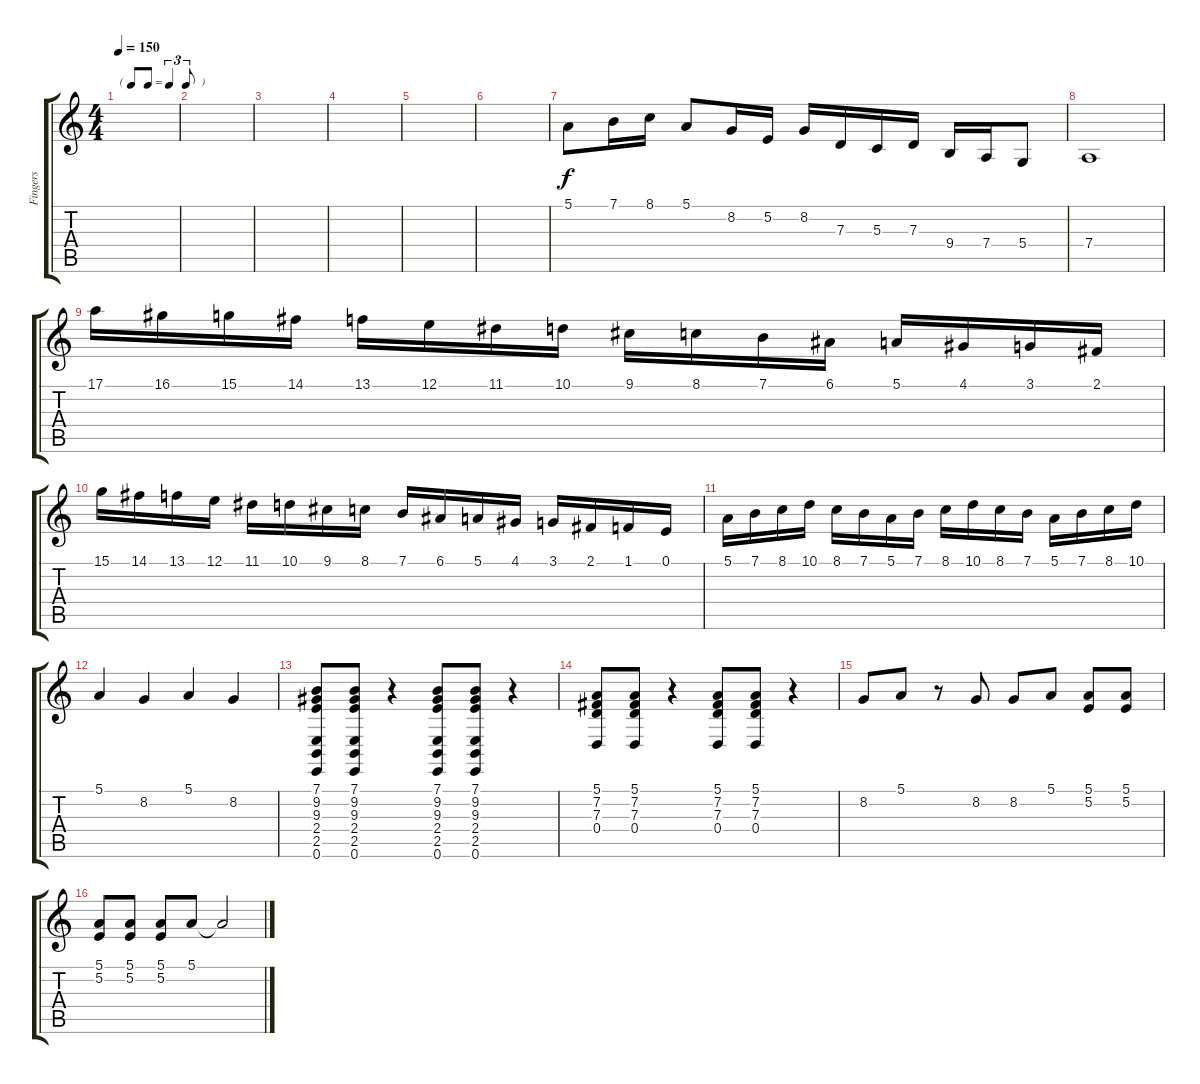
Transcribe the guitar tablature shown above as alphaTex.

\track ("Fingers" "Fingers") {instrument brightacousticpiano}
\staff {score tabs}
\tuning (E4 B3 G3 D3 A2 E2) {hide}
\ts (4 4)
\tf triplet8th
\tempo 150
\clef g2
\ks c
|
|
|
|
|
|
5.1.8 7.1.16 8.1.16 5.1.8 8.2.16 5.2.16 8.2.16 7.3.16 5.3.16 7.3.16 9.4.16 7.4.16 5.4.8 |
7.4.1 |
17.1.16 16.1.16 15.1.16 14.1.16 13.1.16 12.1.16 11.1.16 10.1.16 9.1.16 8.1.16 7.1.16 6.1.16 5.1.16 4.1.16 3.1.16 2.1.16 |
15.1.16 14.1.16 13.1.16 12.1.16 11.1.16 10.1.16 9.1.16 8.1.16 7.1.16 6.1.16 5.1.16 4.1.16 3.1.16 2.1.16 1.1.16 0.1.16 |
5.1.16 7.1.16 8.1.16 10.1.16 8.1.16 7.1.16 5.1.16 7.1.16 8.1.16 10.1.16 8.1.16 7.1.16 5.1.16 7.1.16 8.1.16 10.1.16 |
5.1.4 8.2.4 5.1.4 8.2.4 |
(7.1 9.2 9.3 2.4 2.5 0.6).8 (7.1 9.2 9.3 2.4 2.5 0.6).8 r.4 (7.1 9.2 9.3 2.4 2.5 0.6).8 (7.1 9.2 9.3 2.4 2.5 0.6).8 r.4 |
(5.1 7.2 7.3 0.4).8 (5.1 7.2 7.3 0.4).8 r.4 (5.1 7.2 7.3 0.4).8 (5.1 7.2 7.3 0.4).8 r.4 |
8.2.8 5.1.8 r.8 8.2.8 8.2.8 5.1.8 (5.1 5.2).8 (5.1 5.2).8 |
(5.1 5.2).8 (5.1 5.2).8 (5.1 5.2).8 5.1.8 5.1{t}.2
